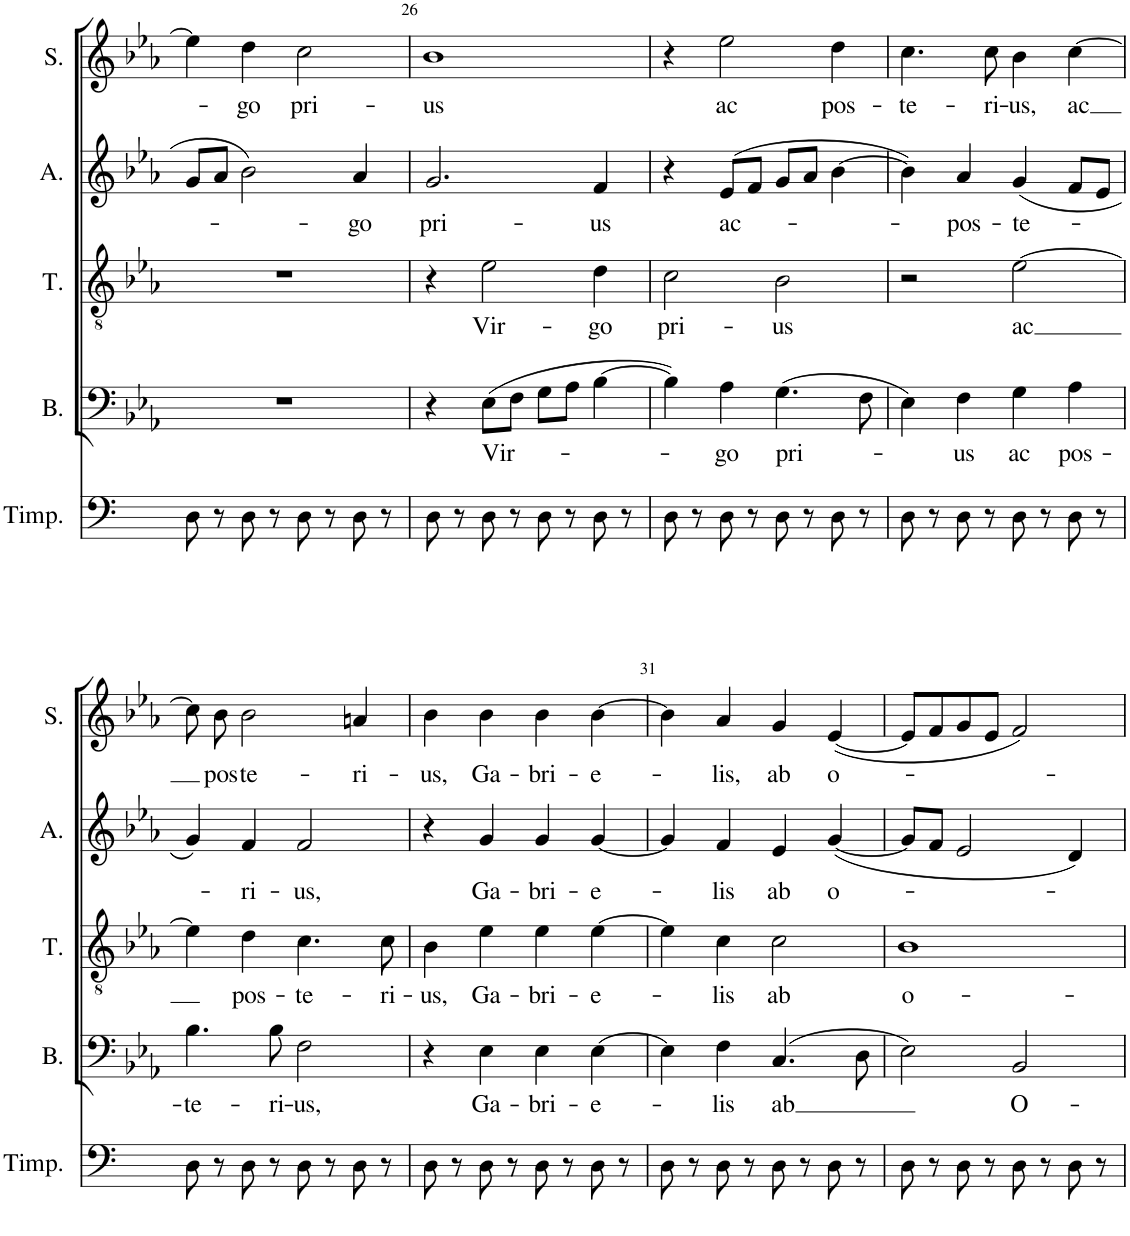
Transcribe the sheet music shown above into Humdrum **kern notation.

**kern	**kern	**text	**kern	**text	**kern	**text	**kern	**text
*part5	*part4	*part4	*part3	*part3	*part2	*part2	*part1	*part1
*staff5	*staff4	*staff4	*staff3	*staff3	*staff2	*staff2	*staff1	*staff1
*I"Timpani	*I"Bass	*	*I"Tenor	*	*I"Alto	*	*I"Soprano	*
*I'Timp.	*I'B.	*	*I'T.	*	*I'A.	*	*I'S.	*
!!LO:PB:g=z
*clefF4	*clefF4	*	*clefGv2	*	*clefG2	*	*clefG2	*
*k[]	*k[b-e-a-]	*	*k[b-e-a-]	*	*k[b-e-a-]	*	*k[b-e-a-]	*
*M4/4	*M4/4	*	*M4/4	*	*M4/4	*	*M4/4	*
*met(c)	*met(c)	*	*met(c)	*	*met(c)	*	*met(c)	*
=25	=25	=25	=25	=25	=25	=25	=25	=25
8D\	1r	.	1r	.	8g/L	.	4ee-\]	.
8r	.	.	.	.	8a-/J	.	.	.
!	!	!	!	!	!	!	!	!LO:LY:b
8D\	.	.	.	.	2b-\	.	4dd\	-go
8r	.	.	.	.	.	.	.	.
!	!	!	!	!	!	!	!	!LO:LY:b
8D\	.	.	.	.	.	.	2cc\	pri-
8r	.	.	.	.	.	.	.	.
!	!	!	!	!	!	!LO:LY:b	!	!
8D\	.	.	.	.	4a-/	-go	.	.
8r	.	.	.	.	.	.	.	.
=26	=26	=26	=26	=26	=26	=26	=26	=26
!	!	!	!	!	!	!LO:LY:b	!	!LO:LY:b
8D\	4r	.	4r	.	2.g/	pri-	1b-	-us
8r	.	.	.	.	.	.	.	.
!	!	!LO:LY:b	!	!LO:LY:b	!	!	!	!
8D\	(8E-\L	Vir-	2e-\	Vir-	.	.	.	.
8r	8F\J	.	.	.	.	.	.	.
8D\	8G\L	.	.	.	.	.	.	.
8r	8A-\J	.	.	.	.	.	.	.
!	!	!	!	!LO:LY:b	!	!LO:LY:b	!	!
8D\	[4B-\	.	4d\	-go	4f/	-us	.	.
8r	.	.	.	.	.	.	.	.
=27	=27	=27	=27	=27	=27	=27	=27	=27
!	!	!	!	!LO:LY:b	!	!	!	!
8D\	4B-\])	.	2c\	pri-	4r	.	4r	.
8r	.	.	.	.	.	.	.	.
!	!	!LO:LY:b	!	!	!	!LO:LY:b	!	!LO:LY:b
8D\	4A-\	-go	.	.	(8e-/L	ac-	2ee-\	ac
8r	.	.	.	.	8f/J	.	.	.
!	!	!LO:LY:b	!	!LO:LY:b	!	!	!	!
8D\	(4.G\	pri-	2B-\	-us	8g/L	.	.	.
8r	.	.	.	.	8a-/J	.	.	.
!	!	!	!	!	!	!	!	!LO:LY:b
8D\	.	.	.	.	[4b-\	.	4dd\	pos-
8r	8F\	.	.	.	.	.	.	.
=28	=28	=28	=28	=28	=28	=28	=28	=28
!	!	!	!	!	!	!	!	!LO:LY:b
8D\	4E-\)	.	2r	.	4b-\])	.	4.cc\	-te-
8r	.	.	.	.	.	.	.	.
!	!	!LO:LY:b	!	!	!	!LO:LY:b	!	!
8D\	4F\	-us	.	.	4a-/	-pos-	.	.
!	!	!	!	!	!	!	!	!LO:LY:b
8r	.	.	.	.	.	.	8cc\	-ri-
!	!	!LO:LY:b	!	!LO:LY:b	!	!LO:LY:b	!	!LO:LY:b
8D\	4G\	ac	[2e-\	ac	(4g/	-te-	4b-\	-us,
8r	.	.	.	.	.	.	.	.
!	!	!LO:LY:b	!	!	!	!	!	!LO:LY:b
8D\	4A-\	pos-	.	.	8f/L	.	[4cc\	ac
8r	.	.	.	.	8e-/J	.	.	.
!!LO:LB:g=z
=29	=29	=29	=29	=29	=29	=29	=29	=29
!	!	!LO:LY:b	!	!	!	!	!	!
8D\	4.B-\	-te-	4e-\]	.	4g/)	.	8cc\]	.
!	!	!	!	!	!	!	!	!LO:LY:b
8r	.	.	.	.	.	.	8b-\	pos-
!	!	!	!	!LO:LY:b	!	!LO:LY:b	!	!LO:LY:b
8D\	.	.	4d\	pos-	4f/	-ri-	2b-\	-te-
!	!	!LO:LY:b	!	!	!	!	!	!
8r	8B-\	-ri-	.	.	.	.	.	.
!	!	!LO:LY:b	!	!LO:LY:b	!	!LO:LY:b	!	!
8D\	2F\	-us,	4.c\	-te-	2f/	-us,	.	.
8r	.	.	.	.	.	.	.	.
!	!	!	!	!	!	!	!	!LO:LY:b
8D\	.	.	.	.	.	.	4an/	-ri-
!	!	!	!	!LO:LY:b	!	!	!	!
8r	.	.	8c\	-ri-	.	.	.	.
=30	=30	=30	=30	=30	=30	=30	=30	=30
!	!	!	!	!LO:LY:b	!	!	!	!LO:LY:b
8D\	4r	.	4B-\	-us,	4r	.	4b-\	-us,
8r	.	.	.	.	.	.	.	.
!	!	!LO:LY:b	!	!LO:LY:b	!	!LO:LY:b	!	!LO:LY:b
8D\	4E-\	Ga-	4e-\	Ga-	4g/	Ga-	4b-\	Ga-
8r	.	.	.	.	.	.	.	.
!	!	!LO:LY:b	!	!LO:LY:b	!	!LO:LY:b	!	!LO:LY:b
8D\	4E-\	-bri-	4e-\	-bri-	4g/	-bri-	4b-\	-bri-
8r	.	.	.	.	.	.	.	.
!	!	!LO:LY:b	!	!LO:LY:b	!	!LO:LY:b	!	!LO:LY:b
8D\	[4E-\	-e-	[4e-\	-e-	[4g/	-e-	[4b-\	-e-
8r	.	.	.	.	.	.	.	.
=31	=31	=31	=31	=31	=31	=31	=31	=31
8D\	4E-\]	.	4e-\]	.	4g/]	.	4b-\]	.
8r	.	.	.	.	.	.	.	.
!	!	!LO:LY:b	!	!LO:LY:b	!	!LO:LY:b	!	!LO:LY:b
8D\	4F\	-lis	4c\	-lis	4f/	-lis	4a-/	-lis,
8r	.	.	.	.	.	.	.	.
!	!	!LO:LY:b	!	!LO:LY:b	!	!LO:LY:b	!	!LO:LY:b
8D\	(4.C/	-ab	2c\	ab	4e-/	ab	4g/	ab
8r	.	.	.	.	.	.	.	.
!	!	!	!	!	!	!LO:LY:b	!	!LO:LY:b
8D\	.	.	.	.	([4g/	o-	([4e-/	o-
8r	8D\	.	.	.	.	.	.	.
=32	=32	=32	=32	=32	=32	=32	=32	=32
!	!	!	!	!LO:LY:b	!	!	!	!
8D\	2E-\)	.	1B-	o-	8g/L]	.	8e-/L]	.
8r	.	.	.	.	8f/J	.	8f/	.
8D\	.	.	.	.	2e-/	.	8g/	.
8r	.	.	.	.	.	.	8e-/J	.
!	!	!LO:LY:b	!	!	!	!	!	!
8D\	2BB-/	O-	.	.	.	.	2f/)	.
8r	.	.	.	.	.	.	.	.
8D\	.	.	.	.	4d/)	.	.	.
8r	.	.	.	.	.	.	.	.
=	=	=	=	=	=	=	=	=
*-	*-	*-	*-	*-	*-	*-	*-	*-
